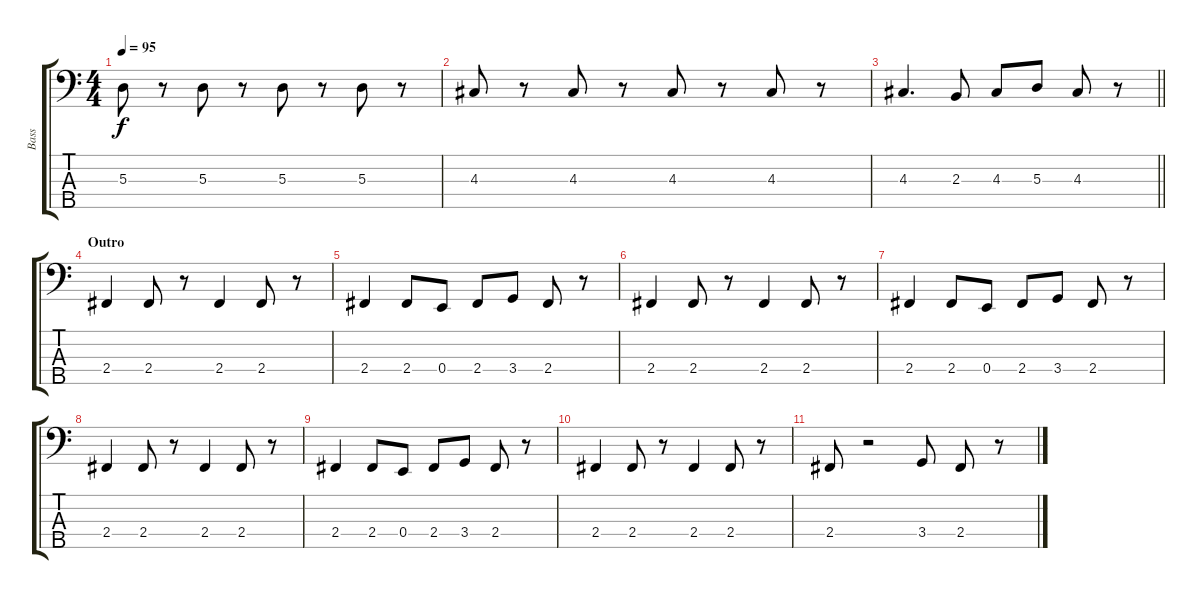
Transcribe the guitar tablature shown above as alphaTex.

\track ("Bass" "Bass") {instrument electricbassfinger}
\staff {score tabs}
\tuning (G2 D2 A1 E1 B0) {hide}
\ts (4 4)
\tempo 95
\clef f4
\ks c
5.3.8{dy f} r.8 5.3.8 r.8 5.3.8 r.8 5.3.8 r.8 |
4.3.8 r.8 4.3.8 r.8 4.3.8 r.8 4.3.8 r.8 |
\barLineRight lightlight
4.3.4{d} 2.3.8 4.3.8 5.3.8 4.3.8 r.8 |
\section ("" "Outro")
2.4.4 2.4.8 r.8 2.4.4 2.4.8 r.8 |
2.4.4 2.4.8 0.4.8 2.4.8 3.4.8 2.4.8 r.8 |
2.4.4 2.4.8 r.8 2.4.4 2.4.8 r.8 |
2.4.4 2.4.8 0.4.8 2.4.8 3.4.8 2.4.8 r.8 |
2.4.4 2.4.8 r.8 2.4.4 2.4.8 r.8 |
2.4.4 2.4.8 0.4.8 2.4.8 3.4.8 2.4.8 r.8 |
2.4.4 2.4.8 r.8 2.4.4 2.4.8 r.8 |
2.4.8 r.2 3.4.8 2.4.8 r.8
